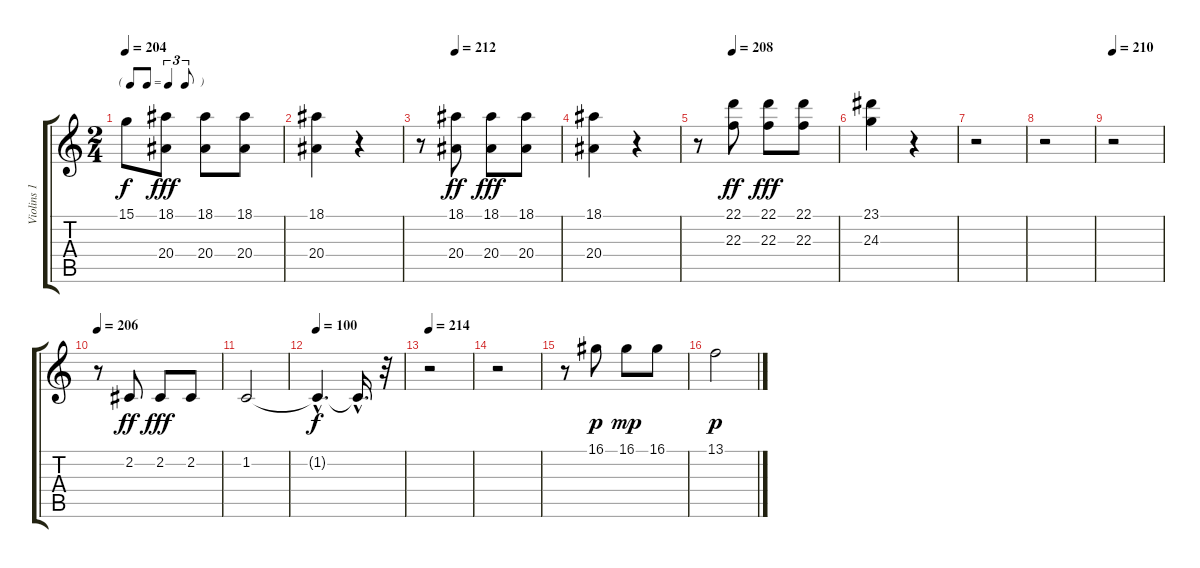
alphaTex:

\track ("Violins 1" "Violins 1") {instrument stringensemble1}
\staff {score tabs}
\tuning (E4 B3 G3 D3 A2 E2) {hide}
\ts (2 4)
\tf triplet8th
\tempo 204
\clef g2
\ks c
15.1{t}.8{dy f} (18.1 20.4).8{dy fff} (18.1 20.4).8 (18.1 20.4).8 |
(18.1 20.4).4 r.4 |
\tempo (212 0.25)
r.8 (18.1 20.4).8{dy ff} (18.1 20.4).8{dy fff} (18.1 20.4).8 |
(18.1 20.4).4 r.4 |
\tempo (208 0.25)
r.8 (22.1 22.3).8{dy ff} (22.1 22.3).8{dy fff} (22.1 22.3).8 |
(23.1 24.3).4 r.4 |
r.2 |
r.2 |
\tempo 210
r.2 |
\tempo 206
r.8 2.2.8{dy ff} 2.2.8{dy fff} 2.2.8 |
1.2.2 |
\tempo 100
1.2{hac t}.4{d dy f} 1.2{hac t}.16{d} r.32 |
\tempo 214
r.2 |
r.2 |
r.8 16.1.8{dy p} 16.1.8{dy mp} 16.1.8 |
13.1.2{dy p}
